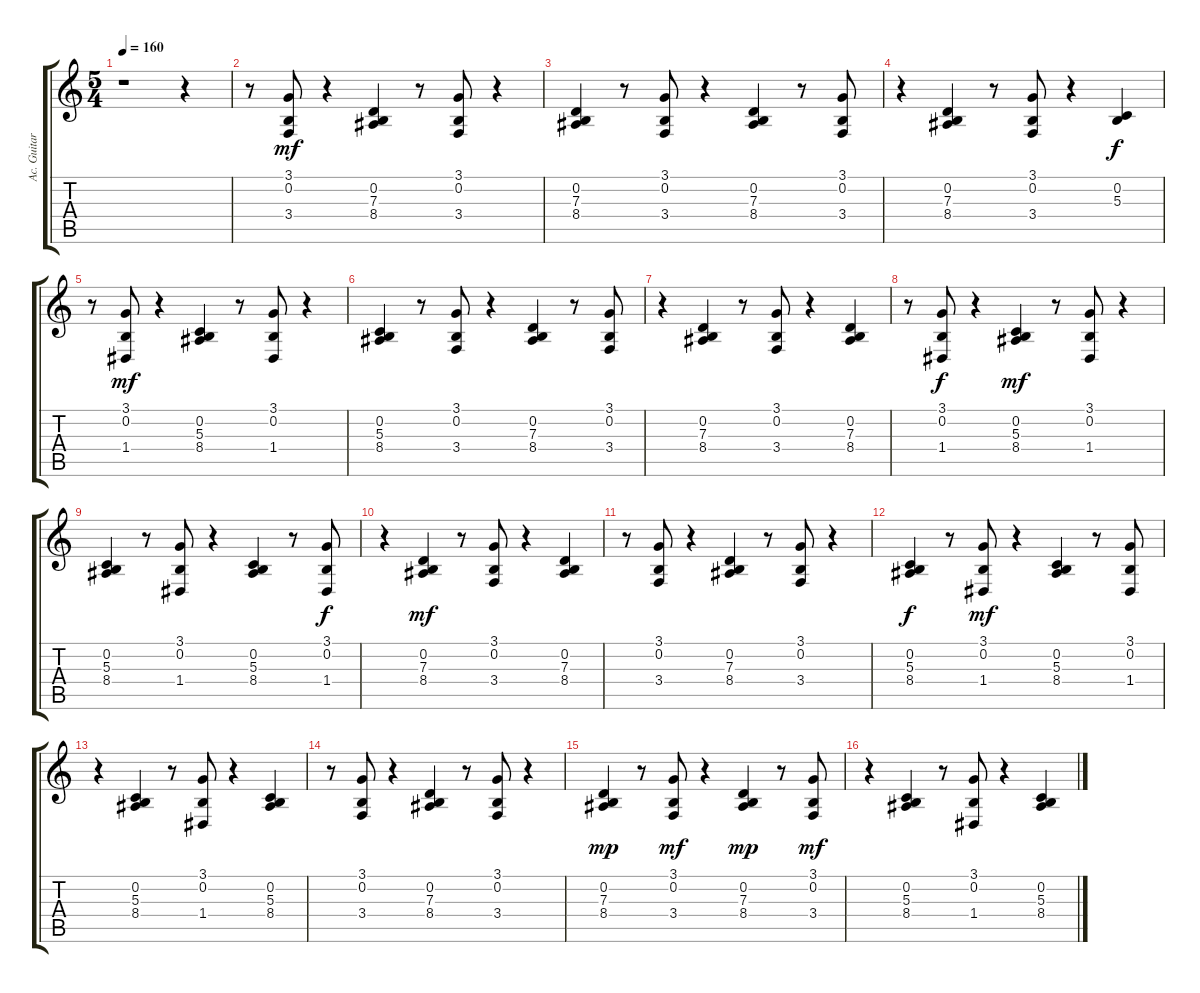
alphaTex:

\track ("Ac. Guitar" "Ac. Guitar") {instrument acousticgrandpiano}
\staff {score tabs}
\tuning (E4 B3 G3 D3 A2 E2) {hide}
\ts (5 4)
\tempo 160
\clef g2
\ks c
r.1{dy mf} r.4 |
r.8 (3.1 0.2 3.4).8 r.4 (0.2 7.3 8.4).4 r.8 (3.1 0.2 3.4).8 r.4 |
(0.2 7.3 8.4).4 r.8 (3.1 0.2 3.4).8 r.4 (0.2 7.3 8.4).4 r.8 (3.1 0.2 3.4).8 |
r.4 (0.2 7.3 8.4).4 r.8 (3.1 0.2 3.4).8 r.4 (0.2 5.3).4{dy f} |
r.8 (3.1 0.2 1.4).8{dy mf} r.4 (0.2 5.3 8.4).4 r.8 (3.1 0.2 1.4).8 r.4 |
(0.2 5.3 8.4).4 r.8 (3.1 0.2 3.4).8 r.4 (0.2 7.3 8.4).4 r.8 (3.1 0.2 3.4).8 |
r.4 (0.2 7.3 8.4).4 r.8 (3.1 0.2 3.4).8 r.4 (0.2 7.3 8.4).4 |
r.8 (3.1 0.2 1.4).8{dy f} r.4 (0.2 5.3 8.4).4{dy mf} r.8 (3.1 0.2 1.4).8 r.4 |
(0.2 5.3 8.4).4 r.8 (3.1 0.2 1.4).8 r.4 (0.2 5.3 8.4).4 r.8 (3.1 0.2 1.4).8{dy f} |
r.4 (0.2 7.3 8.4).4{dy mf} r.8 (3.1 0.2 3.4).8 r.4 (0.2 7.3 8.4).4 |
r.8 (3.1 0.2 3.4).8 r.4 (0.2 7.3 8.4).4 r.8 (3.1 0.2 3.4).8 r.4 |
(0.2 5.3 8.4).4{dy f} r.8 (3.1 0.2 1.4).8{dy mf} r.4 (0.2 5.3 8.4).4 r.8 (3.1 0.2 1.4).8 |
r.4 (0.2 5.3 8.4).4 r.8 (3.1 0.2 1.4).8 r.4 (0.2 5.3 8.4).4 |
r.8 (3.1 0.2 3.4).8 r.4 (0.2 7.3 8.4).4 r.8 (3.1 0.2 3.4).8 r.4 |
(0.2 7.3 8.4).4{dy mp} r.8 (3.1 0.2 3.4).8{dy mf} r.4 (0.2 7.3 8.4).4{dy mp} r.8 (3.1 0.2 3.4).8{dy mf} |
r.4 (0.2 5.3 8.4).4 r.8 (3.1 0.2 1.4).8 r.4 (0.2 5.3 8.4).4
